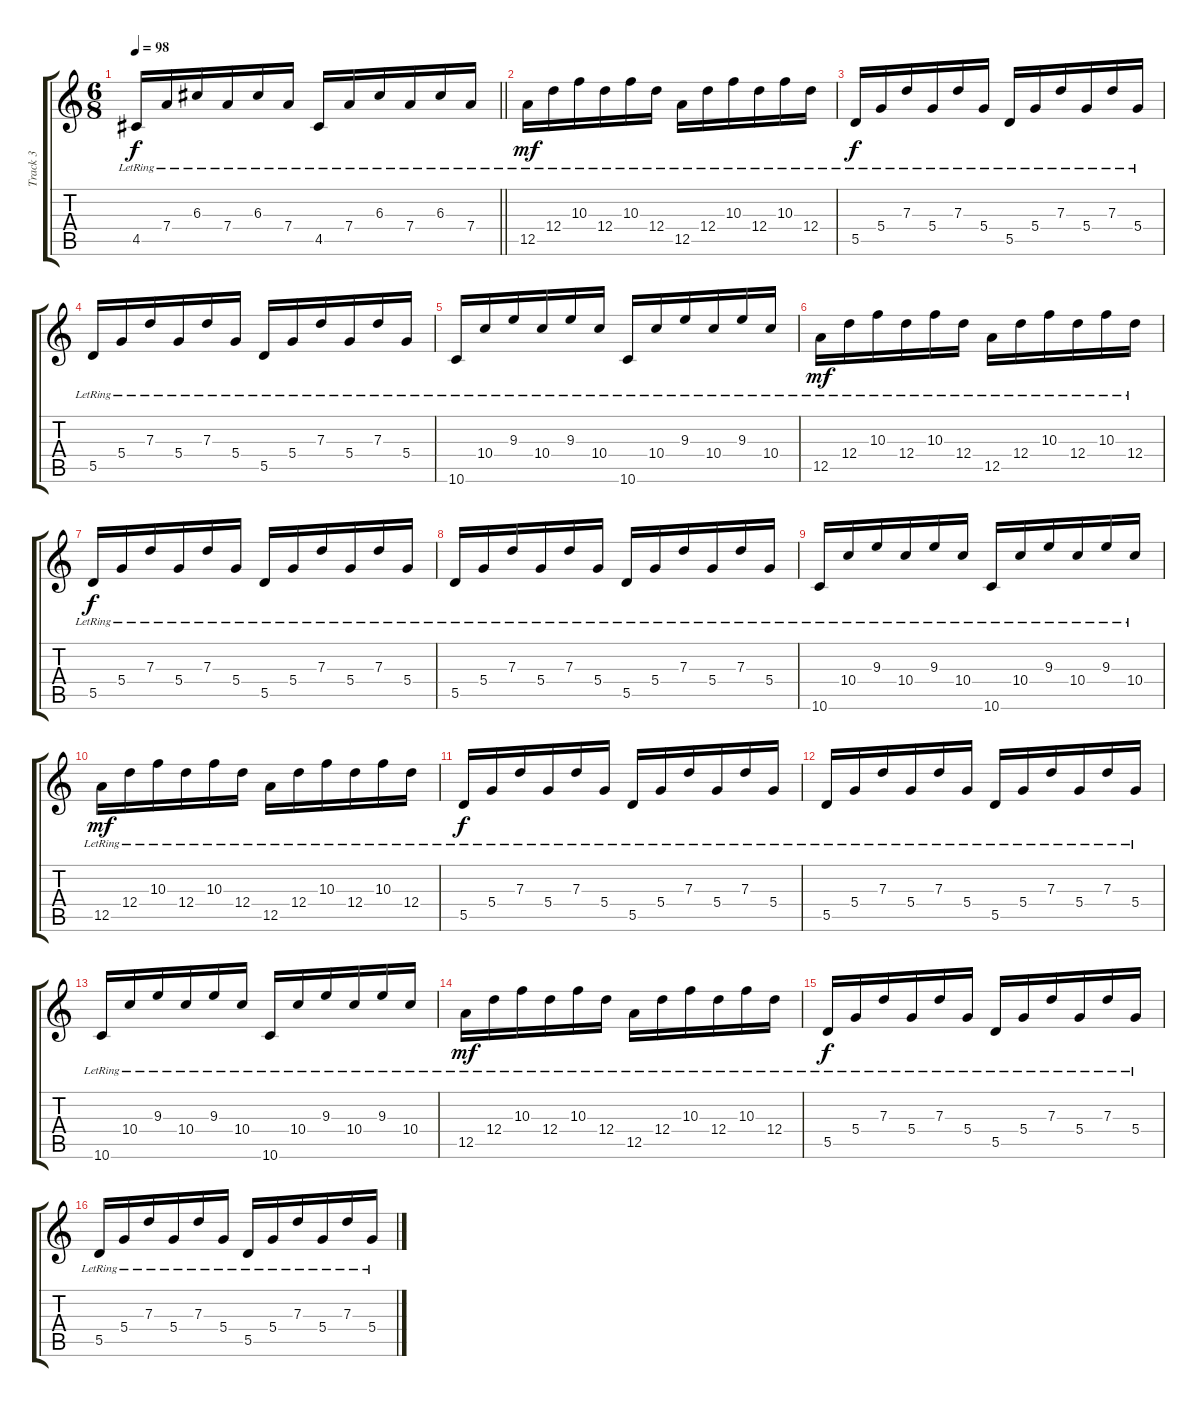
\track ("Track 3" "Track 3") {instrument distortionguitar}
\staff {score tabs}
\tuning (E4 B3 G3 D3 A2 D2) {hide}
\ts (6 8)
\tempo 98
\clef g2
\barLineRight lightlight
\ks c
4.5{lr}.16{dy f} 7.4{lr}.16 6.3{lr}.16 7.4{lr}.16 6.3{lr}.16 7.4{lr}.16 4.5{lr}.16 7.4{lr}.16 6.3{lr}.16 7.4{lr}.16 6.3{lr}.16 7.4{lr}.16 |
12.5{lr}.16{dy mf} 12.4{lr}.16 10.3{lr}.16 12.4{lr}.16 10.3{lr}.16 12.4{lr}.16 12.5{lr}.16 12.4{lr}.16 10.3{lr}.16 12.4{lr}.16 10.3{lr}.16 12.4{lr}.16 |
5.5{lr}.16{dy f} 5.4{lr}.16 7.3{lr}.16 5.4{lr}.16 7.3{lr}.16 5.4{lr}.16 5.5{lr}.16 5.4{lr}.16 7.3{lr}.16 5.4{lr}.16 7.3{lr}.16 5.4{lr}.16 |
5.5{lr}.16 5.4{lr}.16 7.3{lr}.16 5.4{lr}.16 7.3{lr}.16 5.4{lr}.16 5.5{lr}.16 5.4{lr}.16 7.3{lr}.16 5.4{lr}.16 7.3{lr}.16 5.4{lr}.16 |
10.6{lr}.16 10.4{lr}.16 9.3{lr}.16 10.4{lr}.16 9.3{lr}.16 10.4{lr}.16 10.6{lr}.16 10.4{lr}.16 9.3{lr}.16 10.4{lr}.16 9.3{lr}.16 10.4{lr}.16 |
12.5{lr}.16{dy mf} 12.4{lr}.16 10.3{lr}.16 12.4{lr}.16 10.3{lr}.16 12.4{lr}.16 12.5{lr}.16 12.4{lr}.16 10.3{lr}.16 12.4{lr}.16 10.3{lr}.16 12.4{lr}.16 |
5.5{lr}.16{dy f} 5.4{lr}.16 7.3{lr}.16 5.4{lr}.16 7.3{lr}.16 5.4{lr}.16 5.5{lr}.16 5.4{lr}.16 7.3{lr}.16 5.4{lr}.16 7.3{lr}.16 5.4{lr}.16 |
5.5{lr}.16 5.4{lr}.16 7.3{lr}.16 5.4{lr}.16 7.3{lr}.16 5.4{lr}.16 5.5{lr}.16 5.4{lr}.16 7.3{lr}.16 5.4{lr}.16 7.3{lr}.16 5.4{lr}.16 |
10.6{lr}.16 10.4{lr}.16 9.3{lr}.16 10.4{lr}.16 9.3{lr}.16 10.4{lr}.16 10.6{lr}.16 10.4{lr}.16 9.3{lr}.16 10.4{lr}.16 9.3{lr}.16 10.4{lr}.16 |
12.5{lr}.16{dy mf} 12.4{lr}.16 10.3{lr}.16 12.4{lr}.16 10.3{lr}.16 12.4{lr}.16 12.5{lr}.16 12.4{lr}.16 10.3{lr}.16 12.4{lr}.16 10.3{lr}.16 12.4{lr}.16 |
5.5{lr}.16{dy f} 5.4{lr}.16 7.3{lr}.16 5.4{lr}.16 7.3{lr}.16 5.4{lr}.16 5.5{lr}.16 5.4{lr}.16 7.3{lr}.16 5.4{lr}.16 7.3{lr}.16 5.4{lr}.16 |
5.5{lr}.16 5.4{lr}.16 7.3{lr}.16 5.4{lr}.16 7.3{lr}.16 5.4{lr}.16 5.5{lr}.16 5.4{lr}.16 7.3{lr}.16 5.4{lr}.16 7.3{lr}.16 5.4{lr}.16 |
10.6{lr}.16 10.4{lr}.16 9.3{lr}.16 10.4{lr}.16 9.3{lr}.16 10.4{lr}.16 10.6{lr}.16 10.4{lr}.16 9.3{lr}.16 10.4{lr}.16 9.3{lr}.16 10.4{lr}.16 |
12.5{lr}.16{dy mf} 12.4{lr}.16 10.3{lr}.16 12.4{lr}.16 10.3{lr}.16 12.4{lr}.16 12.5{lr}.16 12.4{lr}.16 10.3{lr}.16 12.4{lr}.16 10.3{lr}.16 12.4{lr}.16 |
5.5{lr}.16{dy f} 5.4{lr}.16 7.3{lr}.16 5.4{lr}.16 7.3{lr}.16 5.4{lr}.16 5.5{lr}.16 5.4{lr}.16 7.3{lr}.16 5.4{lr}.16 7.3{lr}.16 5.4{lr}.16 |
5.5{lr}.16 5.4{lr}.16 7.3{lr}.16 5.4{lr}.16 7.3{lr}.16 5.4{lr}.16 5.5{lr}.16 5.4{lr}.16 7.3{lr}.16 5.4{lr}.16 7.3{lr}.16 5.4{lr}.16
